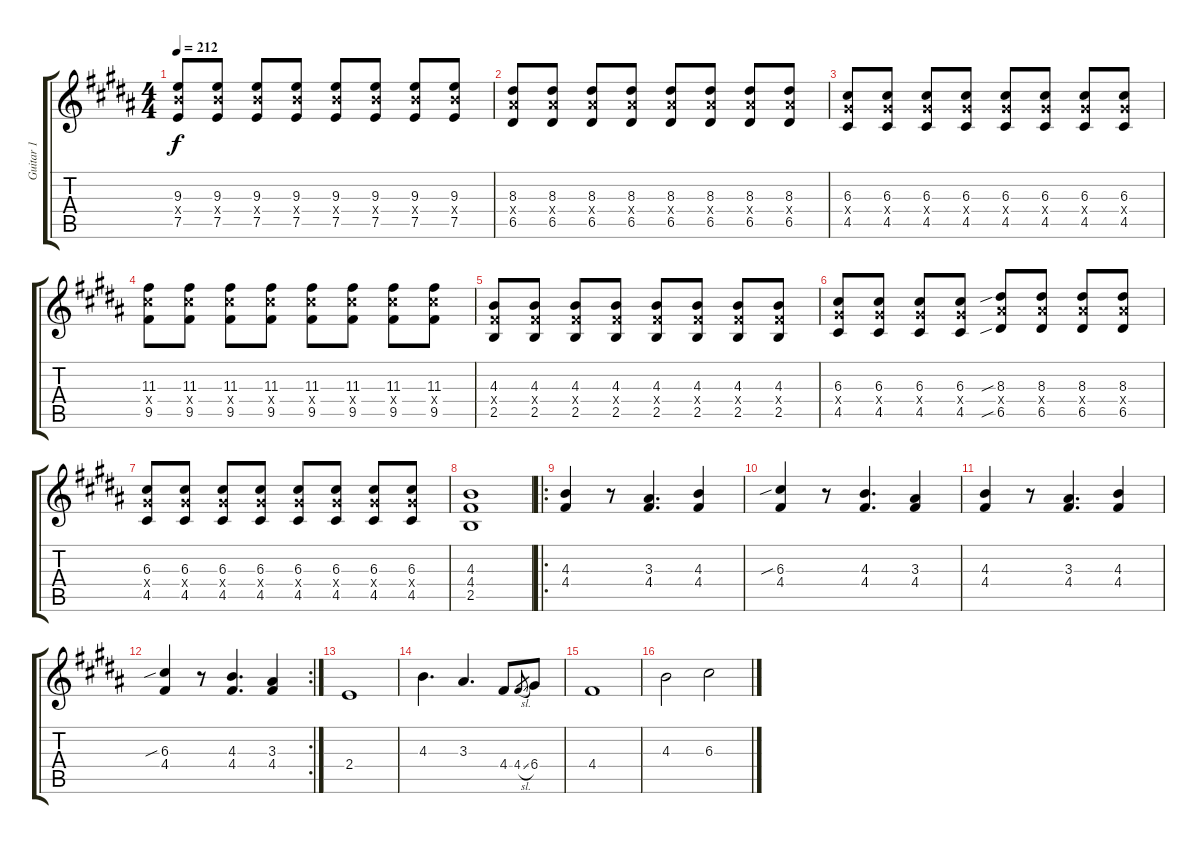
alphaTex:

\track ("Guitar 1" "Guitar 1") {instrument distortionguitar}
\staff {score tabs}
\tuning (E4 B3 G3 D3 A2 E2) {hide}
\ts (4 4)
\tempo 212
\clef g2
\ks b
(9.3 9.4{x} 7.5).8{dy f} (9.3 9.4{x} 7.5).8 (9.3 9.4{x} 7.5).8 (9.3 9.4{x} 7.5).8 (9.3 9.4{x} 7.5).8 (9.3 9.4{x} 7.5).8 (9.3 9.4{x} 7.5).8 (9.3 9.4{x} 7.5).8 |
\ks g#minor
(8.3 8.4{x} 6.5).8 (8.3 8.4{x} 6.5).8 (8.3 8.4{x} 6.5).8 (8.3 8.4{x} 6.5).8 (8.3 8.4{x} 6.5).8 (8.3 8.4{x} 6.5).8 (8.3 8.4{x} 6.5).8 (8.3 8.4{x} 6.5).8 |
(6.3 6.4{x} 4.5).8 (6.3 6.4{x} 4.5).8 (6.3 6.4{x} 4.5).8 (6.3 6.4{x} 4.5).8 (6.3 6.4{x} 4.5).8 (6.3 6.4{x} 4.5).8 (6.3 6.4{x} 4.5).8 (6.3 6.4{x} 4.5).8 |
(11.3 11.4{x} 9.5).8 (11.3 11.4{x} 9.5).8 (11.3 11.4{x} 9.5).8 (11.3 11.4{x} 9.5).8 (11.3 11.4{x} 9.5).8 (11.3 11.4{x} 9.5).8 (11.3 11.4{x} 9.5).8 (11.3 11.4{x} 9.5).8 |
\ks b
(4.3 4.4{x} 2.5).8 (4.3 4.4{x} 2.5).8 (4.3 4.4{x} 2.5).8 (4.3 4.4{x} 2.5).8 (4.3 4.4{x} 2.5).8 (4.3 4.4{x} 2.5).8 (4.3 4.4{x} 2.5).8 (4.3 4.4{x} 2.5).8 |
\ks g#minor
(6.3 6.4{x} 4.5).8 (6.3 6.4{x} 4.5).8 (6.3 6.4{x} 4.5).8 (6.3 6.4{x} 4.5).8 (8.3{sib} 8.4{x} 6.5{sib}).8 (8.3 8.4{x} 6.5).8 (8.3 8.4{x} 6.5).8 (8.3 8.4{x} 6.5).8 |
(6.3 6.4{x} 4.5).8 (6.3 6.4{x} 4.5).8 (6.3 6.4{x} 4.5).8 (6.3 6.4{x} 4.5).8 (6.3 6.4{x} 4.5).8 (6.3 6.4{x} 4.5).8 (6.3 6.4{x} 4.5).8 (6.3 6.4{x} 4.5).8 |
(4.3 4.4 2.5).1 |
\ro
\ks b
(4.3 4.4).4 r.8 (3.3 4.4).4{d} (4.3 4.4).4 |
\ks g#minor
(6.3{sib} 4.4).4 r.8 (4.3 4.4).4{d} (3.3 4.4).4 |
(4.3 4.4).4 r.8 (3.3 4.4).4{d} (4.3 4.4).4 |
\rc 2
(6.3{sib} 4.4).4 r.8 (4.3 4.4).4{d} (3.3 4.4).4 |
\ks b
2.4.1 |
\ks g#minor
4.3.4{d} 3.3.4{d} 4.4.8 4.4{sl}.8{gr} 6.4.8 |
4.4.1 |
4.3.2 6.3.2
